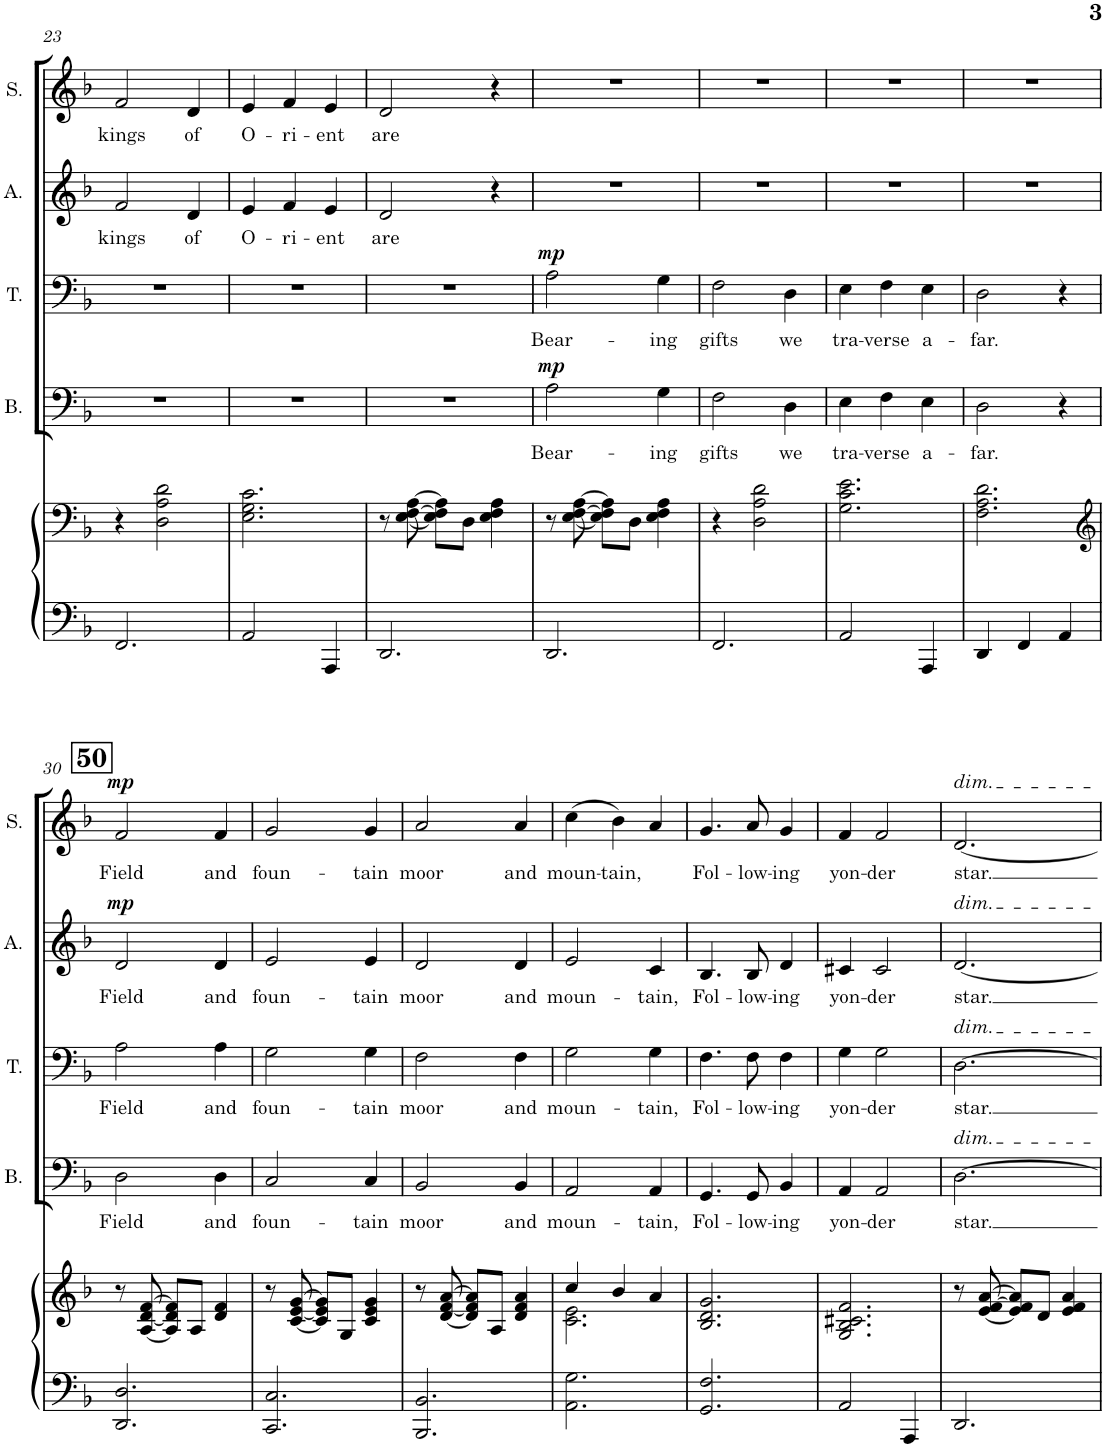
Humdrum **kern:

**kern	**kern	**kern	**text	**dynam	**kern	**text	**dynam	**kern	**text	**dynam	**kern	**text	**dynam
*part5	*part5	*part4	*part4	*part4	*part3	*part3	*part3	*part2	*part2	*part2	*part1	*part1	*part1
*staff6	*staff5	*staff4	*staff4	*staff4	*staff3	*staff3	*staff3	*staff2	*staff2	*staff2	*staff1	*staff1	*staff1
*I"PIANO	*	*I"Bass	*	*	*I"Tenor	*	*	*I"Alto	*	*	*I"Soprano	*	*
*I'Pno	*	*I'B.	*	*	*I'T.	*	*	*I'A.	*	*	*I'S.	*	*
!!LO:PB:g=z
*clefF4	*clefF4	*clefF4	*	*	*clefF4	*	*	*clefG2	*	*	*clefG2	*	*
*k[b-]	*k[b-]	*k[b-]	*	*	*k[b-]	*	*	*k[b-]	*	*	*k[b-]	*	*
*M3/4	*M3/4	*M3/4	*	*	*M3/4	*	*	*M3/4	*	*	*M3/4	*	*
=23	=23	=23	=23	=23	=23	=23	=23	=23	=23	=23	=23	=23	=23
!	!	!	!	!	!	!	!	!	!LO:LY:b	!	!	!LO:LY:b	!
2.FF/	4r	2.r	.	.	2.r	.	.	2f/	kings	.	2f/	kings	.
.	2D\ 2A\ 2d\	.	.	.	.	.	.	.	.	.	.	.	.
!	!	!	!	!	!	!	!	!	!LO:LY:b	!	!	!LO:LY:b	!
.	.	.	.	.	.	.	.	4d/	of	.	4d/	of	.
=24	=24	=24	=24	=24	=24	=24	=24	=24	=24	=24	=24	=24	=24
!	!	!	!	!	!	!	!	!	!LO:LY:b	!	!	!LO:LY:b	!
2AA/	2.E\ 2.G\ 2.c\	2.r	.	.	2.r	.	.	4e/	O-	.	4e/	O-	.
!	!	!	!	!	!	!	!	!	!LO:LY:b	!	!	!LO:LY:b	!
.	.	.	.	.	.	.	.	4f/	-ri-	.	4f/	-ri-	.
!	!	!	!	!	!	!	!	!	!LO:LY:b	!	!	!LO:LY:b	!
4AAA/	.	.	.	.	.	.	.	4e/	-ent	.	4e/	-ent	.
=25	=25	=25	=25	=25	=25	=25	=25	=25	=25	=25	=25	=25	=25
!	!	!	!	!	!	!	!	!	!LO:LY:b	!	!	!LO:LY:b	!
2.DD/	8r	2.r	.	.	2.r	.	.	2d/	are	.	2d/	are	.
.	[8E\ [8F\ [8A\	.	.	.	.	.	.	.	.	.	.	.	.
.	8E\] 8F\] 8A\]L	.	.	.	.	.	.	.	.	.	.	.	.
.	8D\J	.	.	.	.	.	.	.	.	.	.	.	.
.	4E\ 4F\ 4A\	.	.	.	.	.	.	4r	.	.	4r	.	.
=26	=26	=26	=26	=26	=26	=26	=26	=26	=26	=26	=26	=26	=26
!	!	!	!LO:LY:b	!LO:DY:a	!	!LO:LY:b	!LO:DY:a	!	!	!	!	!	!
2.DD/	8r	2A\	Bear-	mp	2A\	Bear-	mp	2.r	.	.	2.r	.	.
.	[8E\ [8F\ [8A\	.	.	.	.	.	.	.	.	.	.	.	.
.	8E\] 8F\] 8A\]L	.	.	.	.	.	.	.	.	.	.	.	.
.	8D\J	.	.	.	.	.	.	.	.	.	.	.	.
!	!	!	!LO:LY:b	!	!	!LO:LY:b	!	!	!	!	!	!	!
.	4E\ 4F\ 4A\	4G\	-ing	.	4G\	-ing	.	.	.	.	.	.	.
=27	=27	=27	=27	=27	=27	=27	=27	=27	=27	=27	=27	=27	=27
!	!	!	!LO:LY:b	!	!	!LO:LY:b	!	!	!	!	!	!	!
2.FF/	4r	2F\	gifts	.	2F\	gifts	.	2.r	.	.	2.r	.	.
.	2D\ 2A\ 2d\	.	.	.	.	.	.	.	.	.	.	.	.
!	!	!	!LO:LY:b	!	!	!LO:LY:b	!	!	!	!	!	!	!
.	.	4D\	we	.	4D\	we	.	.	.	.	.	.	.
=28	=28	=28	=28	=28	=28	=28	=28	=28	=28	=28	=28	=28	=28
!	!	!	!LO:LY:b	!	!	!LO:LY:b	!	!	!	!	!	!	!
2AA/	2.G\ 2.c\ 2.e\	4E\	tra-	.	4E\	tra-	.	2.r	.	.	2.r	.	.
!	!	!	!LO:LY:b	!	!	!LO:LY:b	!	!	!	!	!	!	!
.	.	4F\	-verse	.	4F\	-verse	.	.	.	.	.	.	.
!	!	!	!LO:LY:b	!	!	!LO:LY:b	!	!	!	!	!	!	!
4AAA/	.	4E\	a-	.	4E\	a-	.	.	.	.	.	.	.
=29	=29	=29	=29	=29	=29	=29	=29	=29	=29	=29	=29	=29	=29
!	!	!	!LO:LY:b	!	!	!LO:LY:b	!	!	!	!	!	!	!
4DD/	2.F\ 2.A\ 2.d\	2D\	-far.	.	2D\	-far.	.	2.r	.	.	2.r	.	.
4FF/	.	.	.	.	.	.	.	.	.	.	.	.	.
4AA/	.	4r	.	.	4r	.	.	.	.	.	.	.	.
!!LO:LB:g=z
!!LO:REH:place=s1:a:B:cj:fs=14:t=50
=30	=30	=30	=30	=30	=30	=30	=30	=30	=30	=30	=30	=30	=30
*	*clefG2	*	*	*	*	*	*	*	*	*	*	*	*
!	!	!	!LO:LY:b	!	!	!LO:LY:b	!	!	!LO:LY:b	!LO:DY:a	!	!LO:LY:b	!LO:DY:a
2.DD/ 2.D/	8r	2D\	Field	.	2A\	Field	.	2d/	Field	mp	2f/	Field	mp
.	[8A/ [8d/ [8f/	.	.	.	.	.	.	.	.	.	.	.	.
.	8A/] 8d/] 8f/]L	.	.	.	.	.	.	.	.	.	.	.	.
.	8A/J	.	.	.	.	.	.	.	.	.	.	.	.
!	!	!	!LO:LY:b	!	!	!LO:LY:b	!	!	!LO:LY:b	!	!	!LO:LY:b	!
.	4d/ 4f/	4D\	and	.	4A\	and	.	4d/	and	.	4f/	and	.
=31	=31	=31	=31	=31	=31	=31	=31	=31	=31	=31	=31	=31	=31
!	!	!	!LO:LY:b	!	!	!LO:LY:b	!	!	!LO:LY:b	!	!	!LO:LY:b	!
2.CC/ 2.C/	8r	2C/	foun-	.	2G\	foun-	.	2e/	foun-	.	2g/	foun-	.
.	[8c/ [8e/ [8g/	.	.	.	.	.	.	.	.	.	.	.	.
.	8c/] 8e/] 8g/]L	.	.	.	.	.	.	.	.	.	.	.	.
.	8G/J	.	.	.	.	.	.	.	.	.	.	.	.
!	!	!	!LO:LY:b	!	!	!LO:LY:b	!	!	!LO:LY:b	!	!	!LO:LY:b	!
.	4c/ 4e/ 4g/	4C/	-tain	.	4G\	-tain	.	4e/	-tain	.	4g/	-tain	.
=32	=32	=32	=32	=32	=32	=32	=32	=32	=32	=32	=32	=32	=32
!	!	!	!LO:LY:b	!	!	!LO:LY:b	!	!	!LO:LY:b	!	!	!LO:LY:b	!
2.BBB-/ 2.BB-/	8r	2BB-/	moor	.	2F\	moor	.	2d/	moor	.	2a/	moor	.
.	[8d/ [8f/ [8a/	.	.	.	.	.	.	.	.	.	.	.	.
.	8d/] 8f/] 8a/]L	.	.	.	.	.	.	.	.	.	.	.	.
.	8A/J	.	.	.	.	.	.	.	.	.	.	.	.
!	!	!	!LO:LY:b	!	!	!LO:LY:b	!	!	!LO:LY:b	!	!	!LO:LY:b	!
.	4d/ 4f/ 4a/	4BB-/	and	.	4F\	and	.	4d/	and	.	4a/	and	.
=33	=33	=33	=33	=33	=33	=33	=33	=33	=33	=33	=33	=33	=33
*	*^	*	*	*	*	*	*	*	*	*	*	*	*
!	!	!	!	!LO:LY:b	!	!	!LO:LY:b	!	!	!LO:LY:b	!	!	!LO:LY:b	!
2.AA\ 2.G\	4cc/	2.c\ 2.e\	2AA/	moun-	.	2G\	moun-	.	2e/	moun-	.	(4cc\	moun-	.
!	!	!	!	!	!	!	!	!	!	!	!	!	!LO:LY:b	!
.	4b-/	.	.	.	.	.	.	.	.	.	.	4b-\)	-tain,	.
!	!	!	!	!LO:LY:b	!	!	!LO:LY:b	!	!	!LO:LY:b	!	!	!	!
.	4a/	.	4AA/	-tain,	.	4G\	-tain,	.	4c/	-tain,	.	4a/	.	.
*	*v	*v	*	*	*	*	*	*	*	*	*	*	*	*
=34	=34	=34	=34	=34	=34	=34	=34	=34	=34	=34	=34	=34	=34
!	!	!	!LO:LY:b	!	!	!LO:LY:b	!	!	!LO:LY:b	!	!	!LO:LY:b	!
2.GG/ 2.F/	2.B-/ 2.d/ 2.g/	4.GG/	Fol-	.	4.F\	Fol-	.	4.B-/	Fol-	.	4.g/	Fol-	.
!	!	!	!LO:LY:b	!	!	!LO:LY:b	!	!	!LO:LY:b	!	!	!LO:LY:b	!
.	.	8GG/	-low-	.	8F\	-low-	.	8B-/	-low-	.	8a/	-low-	.
!	!	!	!LO:LY:b	!	!	!LO:LY:b	!	!	!LO:LY:b	!	!	!LO:LY:b	!
.	.	4BB-/	-ing	.	4F\	-ing	.	4d/	-ing	.	4g/	-ing	.
=35	=35	=35	=35	=35	=35	=35	=35	=35	=35	=35	=35	=35	=35
!	!	!	!LO:LY:b	!	!	!LO:LY:b	!	!	!LO:LY:b	!	!	!LO:LY:b	!
2AA/	2.G/ 2.B-/ 2.c#X/ 2.f/	4AA/	yon-	.	4G\	yon-	.	4c#X/	yon-	.	4f/	yon-	.
!	!	!	!LO:LY:b	!	!	!LO:LY:b	!	!	!LO:LY:b	!	!	!LO:LY:b	!
.	.	2AA/	-der	.	2G\	-der	.	2c#/	-der	.	2f/	-der	.
4AAA/	.	.	.	.	.	.	.	.	.	.	.	.	.
=36	=36	=36	=36	=36	=36	=36	=36	=36	=36	=36	=36	=36	=36
!	!	!	!	!	!	!	!	!	!	!	!LO:TX:a:i:t=dim.	!	!
!	!	!	!	!	!	!	!	!LO:TX:a:i:t=dim.	!	!	!	!	!
!	!	!	!	!	!LO:TX:a:i:t=dim.	!	!	!	!	!	!	!	!
!	!	!LO:TX:a:i:t=dim.	!	!	!	!	!	!	!	!	!	!	!
!	!	!	!LO:LY:b	!	!	!LO:LY:b	!	!	!LO:LY:b	!	!	!LO:LY:b	!
2.DD/	8r	[2.D\	star.	.	[2.D\	star.	.	[2.d/	star.	.	[2.d/	star.	.
.	[8e/ [8f/ [8a/	.	.	.	.	.	.	.	.	.	.	.	.
.	8e/] 8f/] 8a/]L	.	.	.	.	.	.	.	.	.	.	.	.
.	8d/J	.	.	.	.	.	.	.	.	.	.	.	.
.	4e/ 4f/ 4a/	.	.	.	.	.	.	.	.	.	.	.	.
=	=	=	=	=	=	=	=	=	=	=	=	=	=
*-	*-	*-	*-	*-	*-	*-	*-	*-	*-	*-	*-	*-	*-
